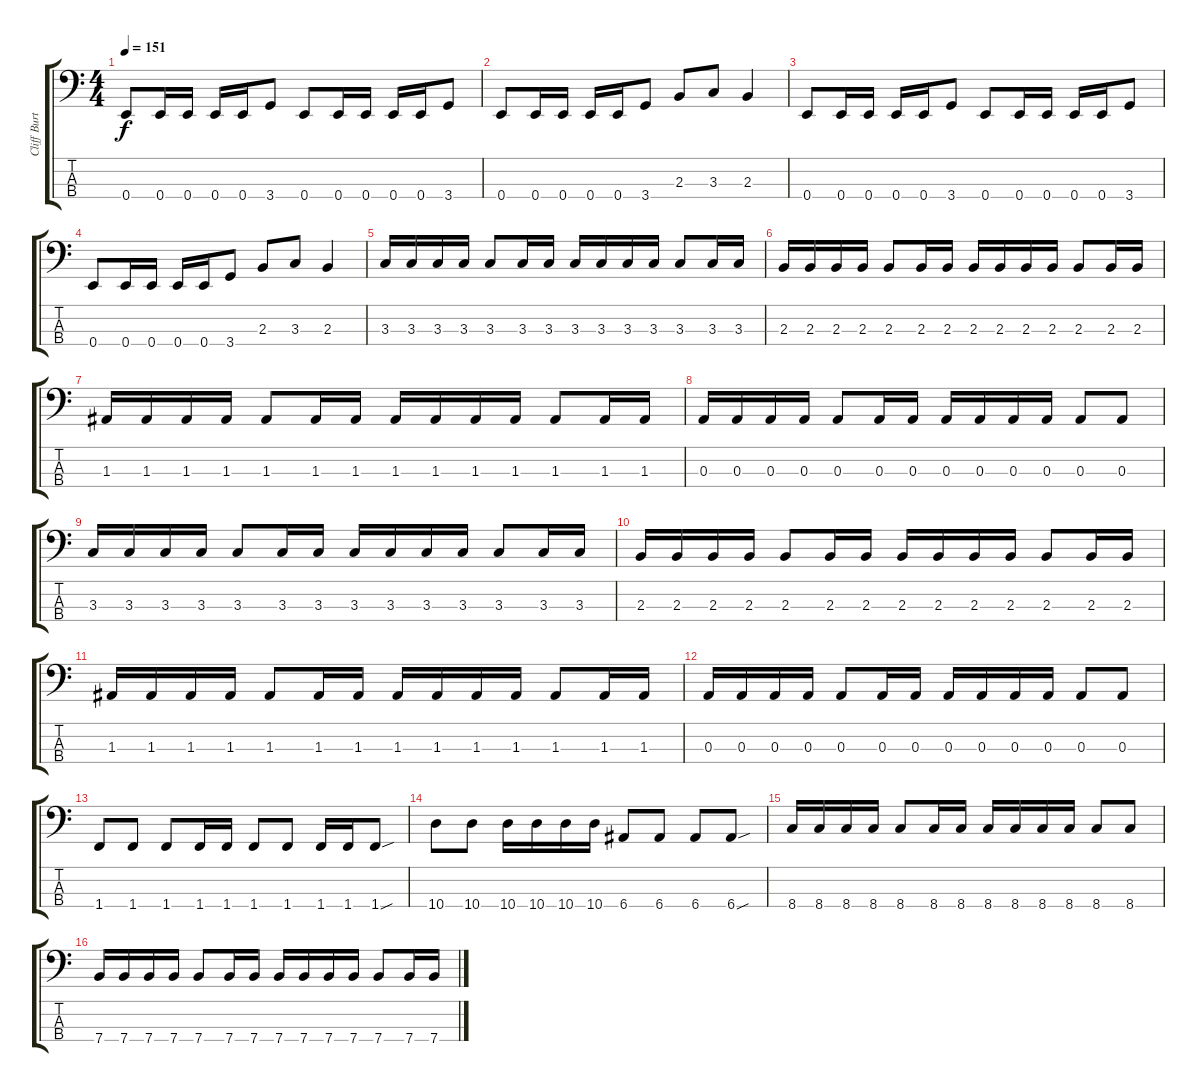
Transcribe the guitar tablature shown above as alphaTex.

\track ("Cliff Burton" "Cliff Burt") {instrument electricbassfinger}
\staff {score tabs}
\tuning (G2 D2 A1 E1) {hide}
\ts (4 4)
\tempo 151
\clef f4
\ks c
0.4.8{dy f} 0.4.16 0.4.16 0.4.16 0.4.16 3.4.8 0.4.8 0.4.16 0.4.16 0.4.16 0.4.16 3.4.8 |
0.4.8 0.4.16 0.4.16 0.4.16 0.4.16 3.4.8 2.3.8 3.3.8 2.3.4 |
0.4.8 0.4.16 0.4.16 0.4.16 0.4.16 3.4.8 0.4.8 0.4.16 0.4.16 0.4.16 0.4.16 3.4.8 |
0.4.8 0.4.16 0.4.16 0.4.16 0.4.16 3.4.8 2.3.8 3.3.8 2.3.4 |
3.3.16 3.3.16 3.3.16 3.3.16 3.3.8 3.3.16 3.3.16 3.3.16 3.3.16 3.3.16 3.3.16 3.3.8 3.3.16 3.3.16 |
2.3.16 2.3.16 2.3.16 2.3.16 2.3.8 2.3.16 2.3.16 2.3.16 2.3.16 2.3.16 2.3.16 2.3.8 2.3.16 2.3.16 |
1.3.16 1.3.16 1.3.16 1.3.16 1.3.8 1.3.16 1.3.16 1.3.16 1.3.16 1.3.16 1.3.16 1.3.8 1.3.16 1.3.16 |
0.3.16 0.3.16 0.3.16 0.3.16 0.3.8 0.3.16 0.3.16 0.3.16 0.3.16 0.3.16 0.3.16 0.3.8 0.3.8 |
3.3.16 3.3.16 3.3.16 3.3.16 3.3.8 3.3.16 3.3.16 3.3.16 3.3.16 3.3.16 3.3.16 3.3.8 3.3.16 3.3.16 |
2.3.16 2.3.16 2.3.16 2.3.16 2.3.8 2.3.16 2.3.16 2.3.16 2.3.16 2.3.16 2.3.16 2.3.8 2.3.16 2.3.16 |
1.3.16 1.3.16 1.3.16 1.3.16 1.3.8 1.3.16 1.3.16 1.3.16 1.3.16 1.3.16 1.3.16 1.3.8 1.3.16 1.3.16 |
0.3.16 0.3.16 0.3.16 0.3.16 0.3.8 0.3.16 0.3.16 0.3.16 0.3.16 0.3.16 0.3.16 0.3.8 0.3.8 |
1.4.8 1.4.8 1.4.8 1.4.16 1.4.16 1.4.8 1.4.8 1.4.16 1.4.16 1.4{sou}.8 |
10.4.8 10.4.8 10.4.16 10.4.16 10.4.16 10.4.16 6.4.8 6.4.8 6.4.8 6.4{sou}.8 |
8.4.16 8.4.16 8.4.16 8.4.16 8.4.8 8.4.16 8.4.16 8.4.16 8.4.16 8.4.16 8.4.16 8.4.8 8.4.8 |
7.4.16 7.4.16 7.4.16 7.4.16 7.4.8 7.4.16 7.4.16 7.4.16 7.4.16 7.4.16 7.4.16 7.4.8 7.4.16 7.4.16
